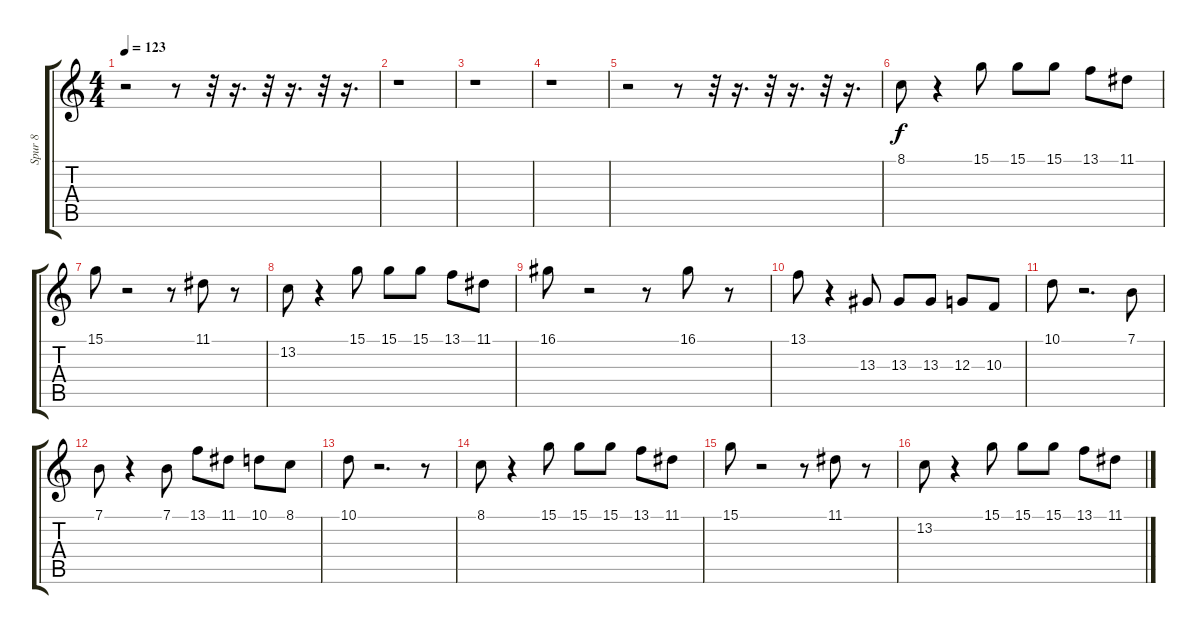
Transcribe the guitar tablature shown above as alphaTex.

\track ("Spur 8" "Spur 8") {instrument musicbox}
\staff {score tabs}
\tuning (E4 B3 G3 D3 A2 E2) {hide}
\ts (4 4)
\tempo 123
\clef g2
\ks c
r.2{dy f} r.8 r.32 r.16{d} r.32 r.16{d} r.32 r.16{d} |
r.1 |
r.1 |
r.1 |
r.2 r.8 r.32 r.16{d} r.32 r.16{d} r.32 r.16{d} |
8.1.8 r.4 15.1.8 15.1.8 15.1.8 13.1.8 11.1.8 |
15.1.8 r.2 r.8 11.1.8 r.8 |
13.2.8 r.4 15.1.8 15.1.8 15.1.8 13.1.8 11.1.8 |
16.1.8 r.2 r.8 16.1.8 r.8 |
13.1.8 r.4 13.3.8 13.3.8 13.3.8 12.3.8 10.3.8 |
10.1.8 r.2{d} 7.1.8 |
7.1.8 r.4 7.1.8 13.1.8 11.1.8 10.1.8 8.1.8 |
10.1.8 r.2{d} r.8 |
8.1.8 r.4 15.1.8 15.1.8 15.1.8 13.1.8 11.1.8 |
15.1.8 r.2 r.8 11.1.8 r.8 |
13.2.8 r.4 15.1.8 15.1.8 15.1.8 13.1.8 11.1.8
